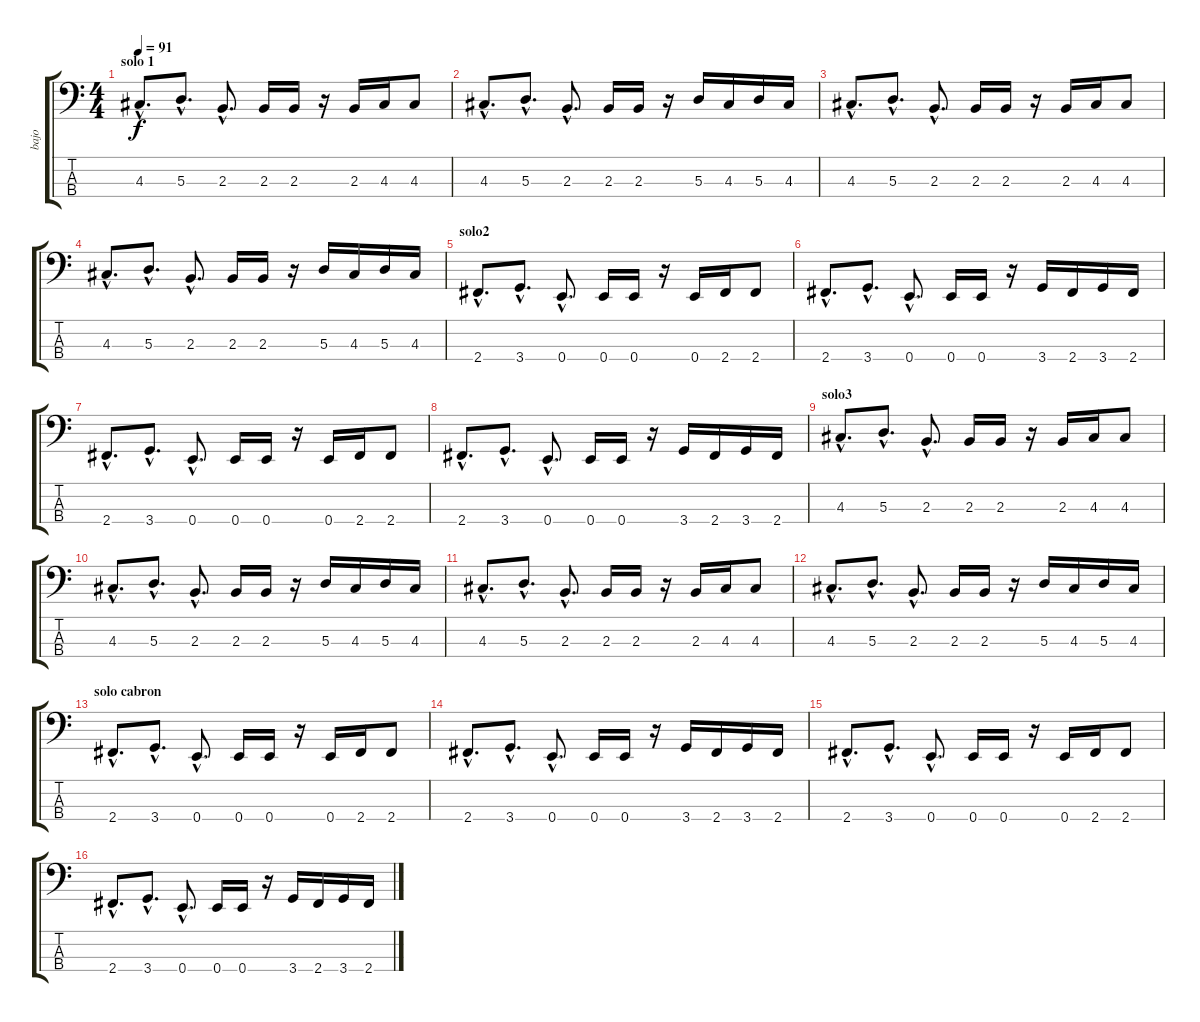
\track ("bajo" "bajo") {instrument electricbasspick}
\staff {score tabs}
\tuning (G2 D2 A1 E1) {hide}
\ts (4 4)
\section ("" "solo 1")
\tempo 91
\clef f4
\ks c
4.3{hac}.8{d dy f instrument electricbasspick} 5.3{hac}.8{d} 2.3{hac}.8{d} 2.3.16 2.3.16 r.16 2.3.16 4.3.16 4.3.8 |
4.3{hac}.8{d} 5.3{hac}.8{d} 2.3{hac}.8{d} 2.3.16 2.3.16 r.16 5.3.16 4.3.16 5.3.16 4.3.16 |
4.3{hac}.8{d} 5.3{hac}.8{d} 2.3{hac}.8{d} 2.3.16 2.3.16 r.16 2.3.16 4.3.16 4.3.8 |
4.3{hac}.8{d} 5.3{hac}.8{d} 2.3{hac}.8{d} 2.3.16 2.3.16 r.16 5.3.16 4.3.16 5.3.16 4.3.16 |
\section ("" "solo2")
2.4{hac}.8{d} 3.4{hac}.8{d} 0.4{hac}.8{d} 0.4.16 0.4.16 r.16 0.4.16 2.4.16 2.4.8 |
2.4{hac}.8{d} 3.4{hac}.8{d} 0.4{hac}.8{d} 0.4.16 0.4.16 r.16 3.4.16 2.4.16 3.4.16 2.4.16 |
2.4{hac}.8{d} 3.4{hac}.8{d} 0.4{hac}.8{d} 0.4.16 0.4.16 r.16 0.4.16 2.4.16 2.4.8 |
2.4{hac}.8{d} 3.4{hac}.8{d} 0.4{hac}.8{d} 0.4.16 0.4.16 r.16 3.4.16 2.4.16 3.4.16 2.4.16 |
\section ("" "solo3")
4.3{hac}.8{d} 5.3{hac}.8{d} 2.3{hac}.8{d} 2.3.16 2.3.16 r.16 2.3.16 4.3.16 4.3.8 |
4.3{hac}.8{d} 5.3{hac}.8{d} 2.3{hac}.8{d} 2.3.16 2.3.16 r.16 5.3.16 4.3.16 5.3.16 4.3.16 |
4.3{hac}.8{d} 5.3{hac}.8{d} 2.3{hac}.8{d} 2.3.16 2.3.16 r.16 2.3.16 4.3.16 4.3.8 |
4.3{hac}.8{d} 5.3{hac}.8{d} 2.3{hac}.8{d} 2.3.16 2.3.16 r.16 5.3.16 4.3.16 5.3.16 4.3.16 |
\section ("" "solo cabron")
2.4{hac}.8{d} 3.4{hac}.8{d} 0.4{hac}.8{d} 0.4.16 0.4.16 r.16 0.4.16 2.4.16 2.4.8 |
2.4{hac}.8{d} 3.4{hac}.8{d} 0.4{hac}.8{d} 0.4.16 0.4.16 r.16 3.4.16 2.4.16 3.4.16 2.4.16 |
2.4{hac}.8{d} 3.4{hac}.8{d} 0.4{hac}.8{d} 0.4.16 0.4.16 r.16 0.4.16 2.4.16 2.4.8 |
2.4{hac}.8{d} 3.4{hac}.8{d} 0.4{hac}.8{d} 0.4.16 0.4.16 r.16 3.4.16 2.4.16 3.4.16 2.4.16
